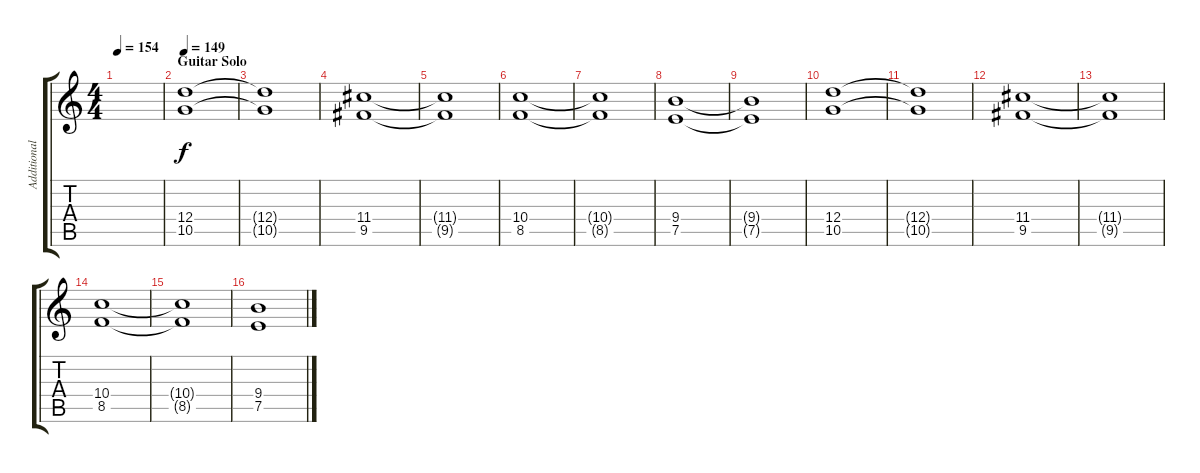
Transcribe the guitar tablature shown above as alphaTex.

\track ("Additional Guitar" "Additional") {instrument distortionguitar}
\staff {score tabs}
\tuning (E4 B3 G3 D3 A2 E2) {hide}
\ts (4 4)
\tempo 154
\clef g2
\ks c
|
\section ("" "Guitar Solo")
\tempo 149
(12.4 10.5).1 |
(12.4{t} 10.5{t}).1 |
(11.4 9.5).1 |
(11.4{t} 9.5{t}).1 |
(10.4 8.5).1 |
(10.4{t} 8.5{t}).1 |
(9.4 7.5).1 |
(9.4{t} 7.5{t}).1 |
(12.4 10.5).1 |
(12.4{t} 10.5{t}).1 |
(11.4 9.5).1 |
(11.4{t} 9.5{t}).1 |
(10.4 8.5).1 |
(10.4{t} 8.5{t}).1 |
(9.4 7.5).1
